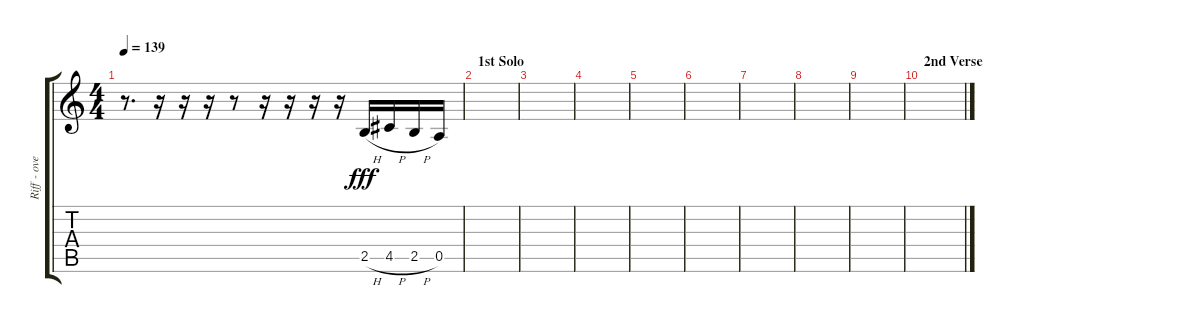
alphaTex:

\track ("Riff - overdub" "Riff - ove") {instrument distortionguitar}
\staff {score tabs}
\tuning (E4 B3 G3 D3 A2 E2) {hide}
\ts (4 4)
\tempo 139
\clef g2
\ks c
r.8{d dy fff} r.16 r.16 r.16 r.8 r.16 r.16 r.16 r.16 2.5{h}.16 4.5{h}.16 2.5{h}.16 0.5.16 |
\section ("" "1st Solo")
|
|
|
|
|
|
|
|
\section ("" "2nd Verse")
